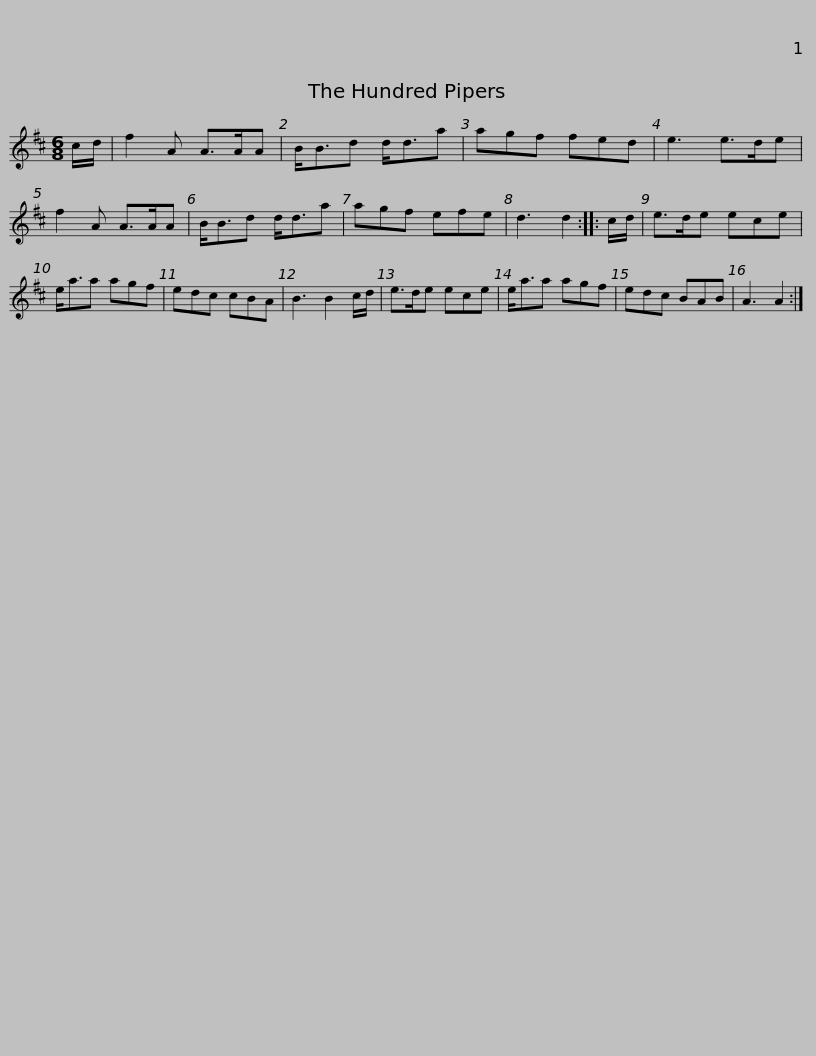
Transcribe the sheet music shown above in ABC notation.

X:1
L:1/8
M:6/8
I:linebreak $
K:D
V:1 treble
V:1
 c/d/ | f2 A A>AA | B<Bd d<da | agf fed | e3 e>de | %5
 f2 A A>AA | B<Bd d<da |$ agf efe | d3 d2 :: c/d/ | %10
 e>de ece | e<aa agf | edc cBA | B3 B2 c/d/ | e>de ece |$ %15
 e<aa agf | edc BAB | A3 A2 :| %18
